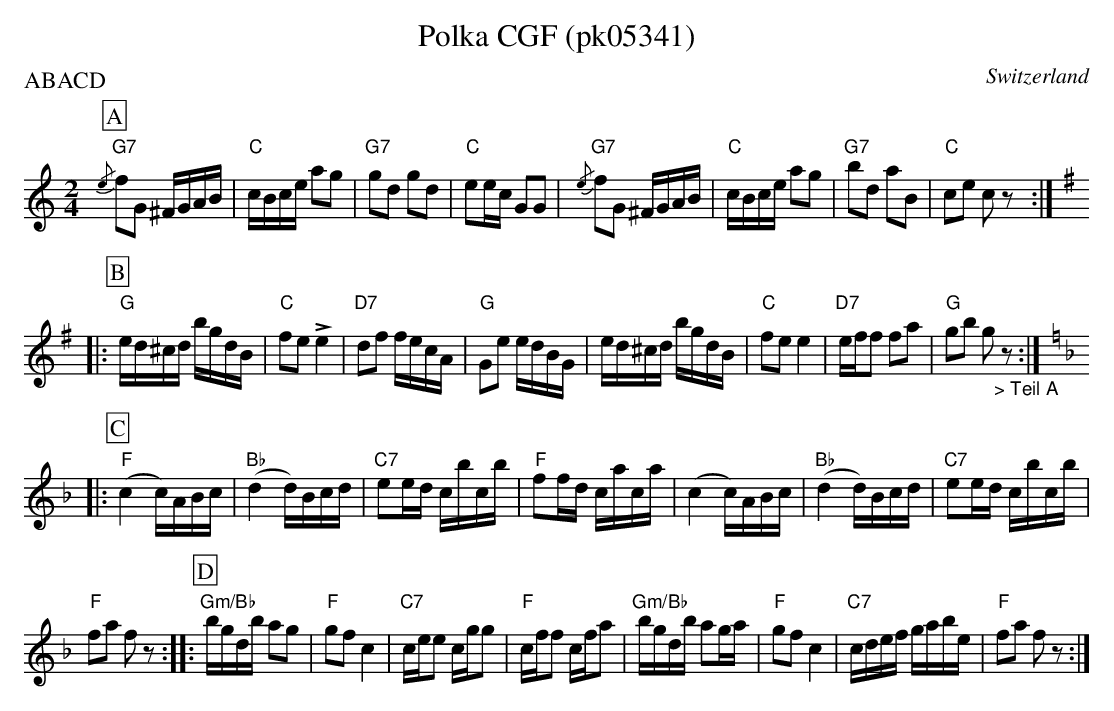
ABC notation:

X:1
T: Polka CGF (pk05341)
O:Switzerland
M:2/4
L:1/16
P:ABACD
K:C major
[P:A] "G7"{/e}f2G2 ^FGAB | "C"cBce a2g2 | "G7"g2d2 g2d2 | "C"e2ec G2G2 | "G7"{/e}f2G2 ^FGAB | "C"cBce a2g2 | "G7"b2d2 a2B2 | "C"c2e2 c2z2 ::[P:B] [K:G]
"G"ed^cd bgdB | "C"f2e2 +>+e4 | "D7"d2f2 fecA | "G"G2e2 edBG | ed^cd bgdB | "C"f2e2 e4 | "D7"eff2 f2a2 | "G"g2b2 g2"_> Teil A"z2 :| [P:C][K:F]
|: "F"(c4c)ABc | "Bb"(d4d)Bcd | "C7"e2ed cbcb | "F"f2fd caca | (c4c)ABc | "Bb"(d4d)Bcd | "C7"e2ed cbcb |
"F"f2a2 f2z2 ::[P:D] "Gm/Bb"bgdb a2g2 |  "F"g2f2c4 | "C7"cee2 cgg2 | "F"cff2 cfa2 | "Gm/Bb"bgdb a2ga | "F"g2f2 c4 | "C7"cdef gabe | "F"f2a2 f2z2 :|
